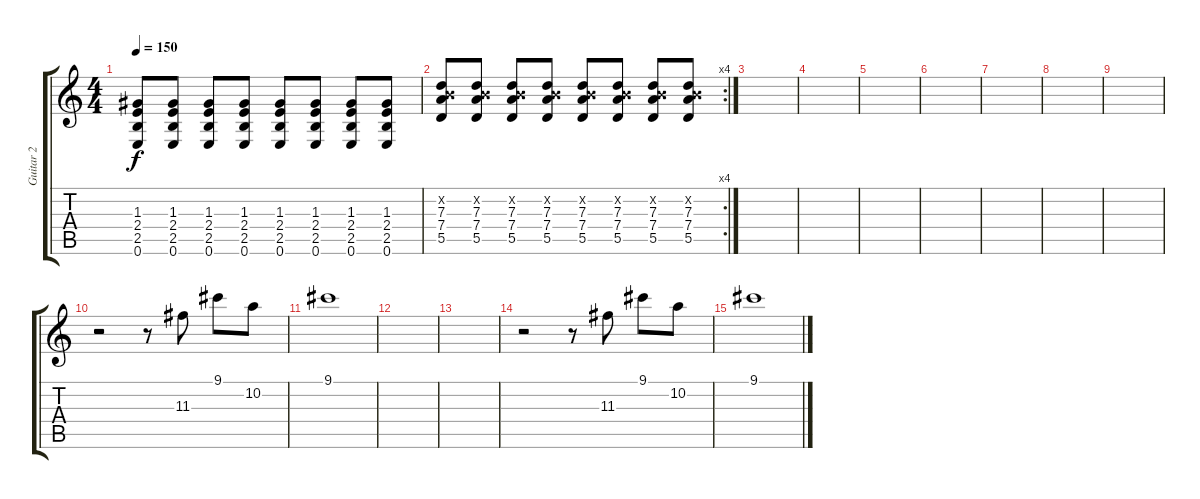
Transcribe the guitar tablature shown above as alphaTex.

\track ("Guitar 2" "Guitar 2") {instrument acousticguitarsteel}
\staff {score tabs}
\tuning (E4 B3 G3 D3 A2 E2) {hide}
\ts (4 4)
\tempo 150
\clef g2
\ks c
(1.3 2.4 2.5 0.6).8{dy f} (1.3 2.4 2.5 0.6).8 (1.3 2.4 2.5 0.6).8 (1.3 2.4 2.5 0.6).8 (1.3 2.4 2.5 0.6).8 (1.3 2.4 2.5 0.6).8 (1.3 2.4 2.5 0.6).8 (1.3 2.4 2.5 0.6).8 |
\rc 4
(0.2{x} 7.3 7.4 5.5).8 (0.2{x} 7.3 7.4 5.5).8 (0.2{x} 7.3 7.4 5.5).8 (0.2{x} 7.3 7.4 5.5).8 (0.2{x} 7.3 7.4 5.5).8 (0.2{x} 7.3 7.4 5.5).8 (0.2{x} 7.3 7.4 5.5).8 (0.2{x} 7.3 7.4 5.5).8 |
|
|
|
|
|
|
|
r.2 r.8 11.3.8 9.1.8 10.2.8 |
9.1.1 |
|
|
r.2 r.8 11.3.8 9.1.8 10.2.8 |
9.1.1
